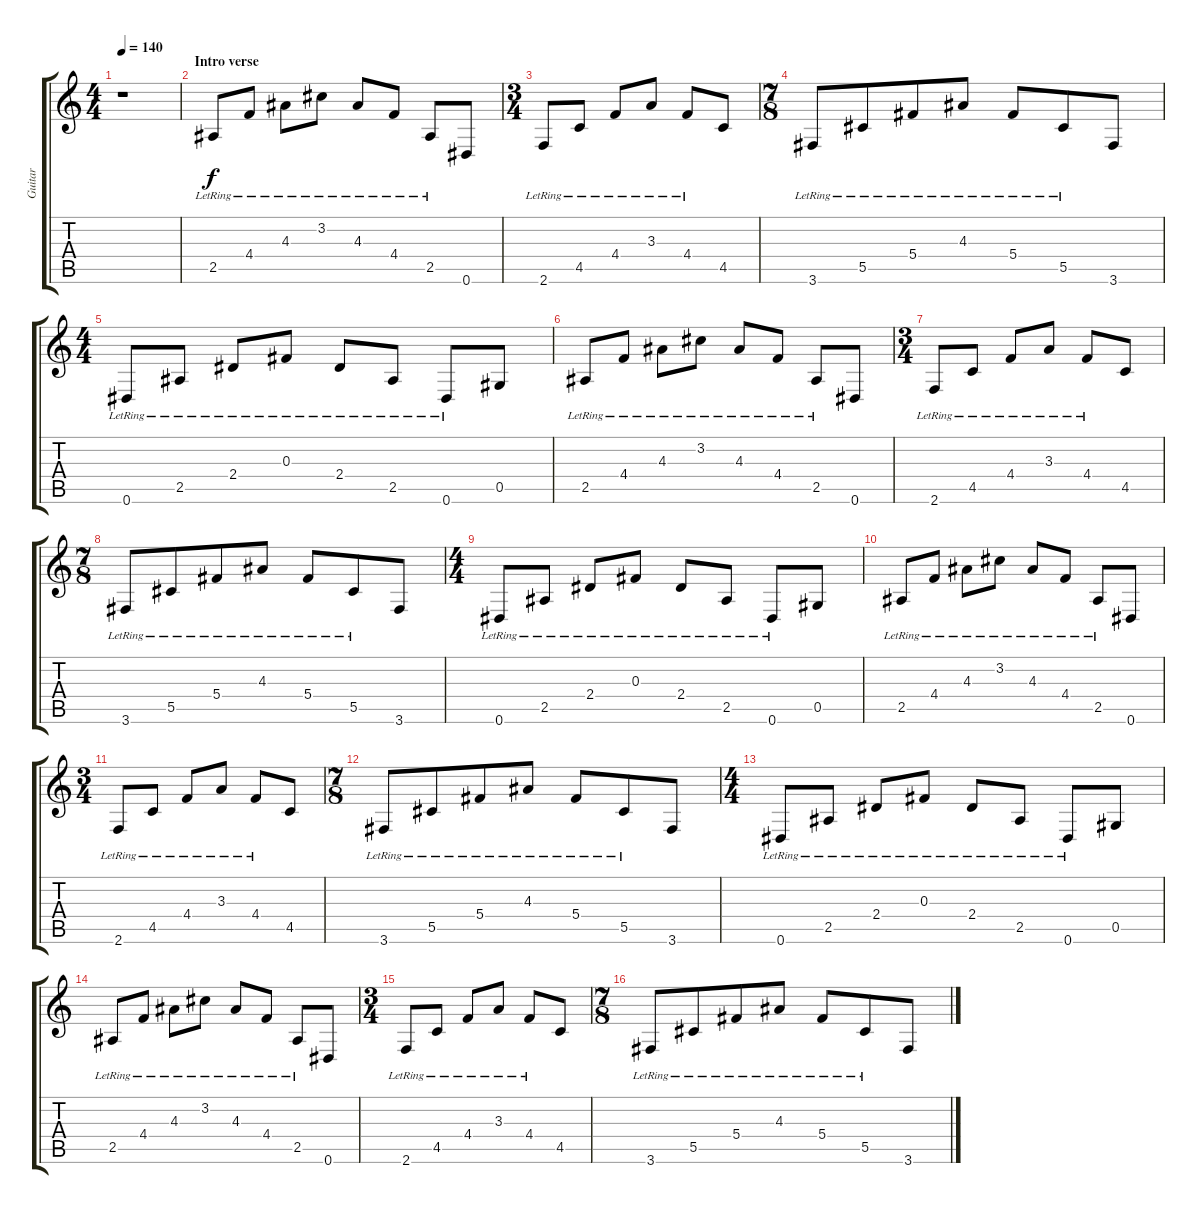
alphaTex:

\track ("Guitar" "Guitar") {instrument distortionguitar}
\staff {score tabs}
\tuning (Eb4 Bb3 Gb3 Db3 Ab2 Eb2) {hide}
\ts (4 4)
\tempo 140
\clef g2
\ks c
r.1{dy f instrument distortionguitar} |
\section ("" "Intro verse")
2.5{lr}.8{instrument acousticguitarsteel} 4.4{lr}.8 4.3{lr}.8 3.2{lr}.8 4.3{lr}.8 4.4{lr}.8 2.5{lr}.8 0.6.8 |
\ts (3 4)
2.6{lr}.8 4.5{lr}.8 4.4{lr}.8 3.3{lr}.8 4.4{lr}.8 4.5.8 |
\ts (7 8)
3.6{lr}.8 5.5{lr}.8 5.4{lr}.8 4.3{lr}.8 5.4{lr}.8 5.5{lr}.8 3.6.8 |
\ts (4 4)
0.6{lr}.8 2.5{lr}.8 2.4{lr}.8 0.3{lr}.8 2.4{lr}.8 2.5{lr}.8 0.6{lr}.8 0.5.8 |
2.5{lr}.8 4.4{lr}.8 4.3{lr}.8 3.2{lr}.8 4.3{lr}.8 4.4{lr}.8 2.5{lr}.8 0.6.8 |
\ts (3 4)
2.6{lr}.8 4.5{lr}.8 4.4{lr}.8 3.3{lr}.8 4.4{lr}.8 4.5.8 |
\ts (7 8)
3.6{lr}.8 5.5{lr}.8 5.4{lr}.8 4.3{lr}.8 5.4{lr}.8 5.5{lr}.8 3.6.8 |
\ts (4 4)
0.6{lr}.8 2.5{lr}.8 2.4{lr}.8 0.3{lr}.8 2.4{lr}.8 2.5{lr}.8 0.6{lr}.8 0.5.8 |
2.5{lr}.8{instrument acousticguitarsteel} 4.4{lr}.8 4.3{lr}.8 3.2{lr}.8 4.3{lr}.8 4.4{lr}.8 2.5{lr}.8 0.6.8 |
\ts (3 4)
2.6{lr}.8 4.5{lr}.8 4.4{lr}.8 3.3{lr}.8 4.4{lr}.8 4.5.8 |
\ts (7 8)
3.6{lr}.8 5.5{lr}.8 5.4{lr}.8 4.3{lr}.8 5.4{lr}.8 5.5{lr}.8 3.6.8 |
\ts (4 4)
0.6{lr}.8 2.5{lr}.8 2.4{lr}.8 0.3{lr}.8 2.4{lr}.8 2.5{lr}.8 0.6{lr}.8 0.5.8 |
2.5{lr}.8 4.4{lr}.8 4.3{lr}.8 3.2{lr}.8 4.3{lr}.8 4.4{lr}.8 2.5{lr}.8 0.6.8 |
\ts (3 4)
2.6{lr}.8 4.5{lr}.8 4.4{lr}.8 3.3{lr}.8 4.4{lr}.8 4.5.8 |
\ts (7 8)
3.6{lr}.8 5.5{lr}.8 5.4{lr}.8 4.3{lr}.8 5.4{lr}.8 5.5{lr}.8 3.6.8
